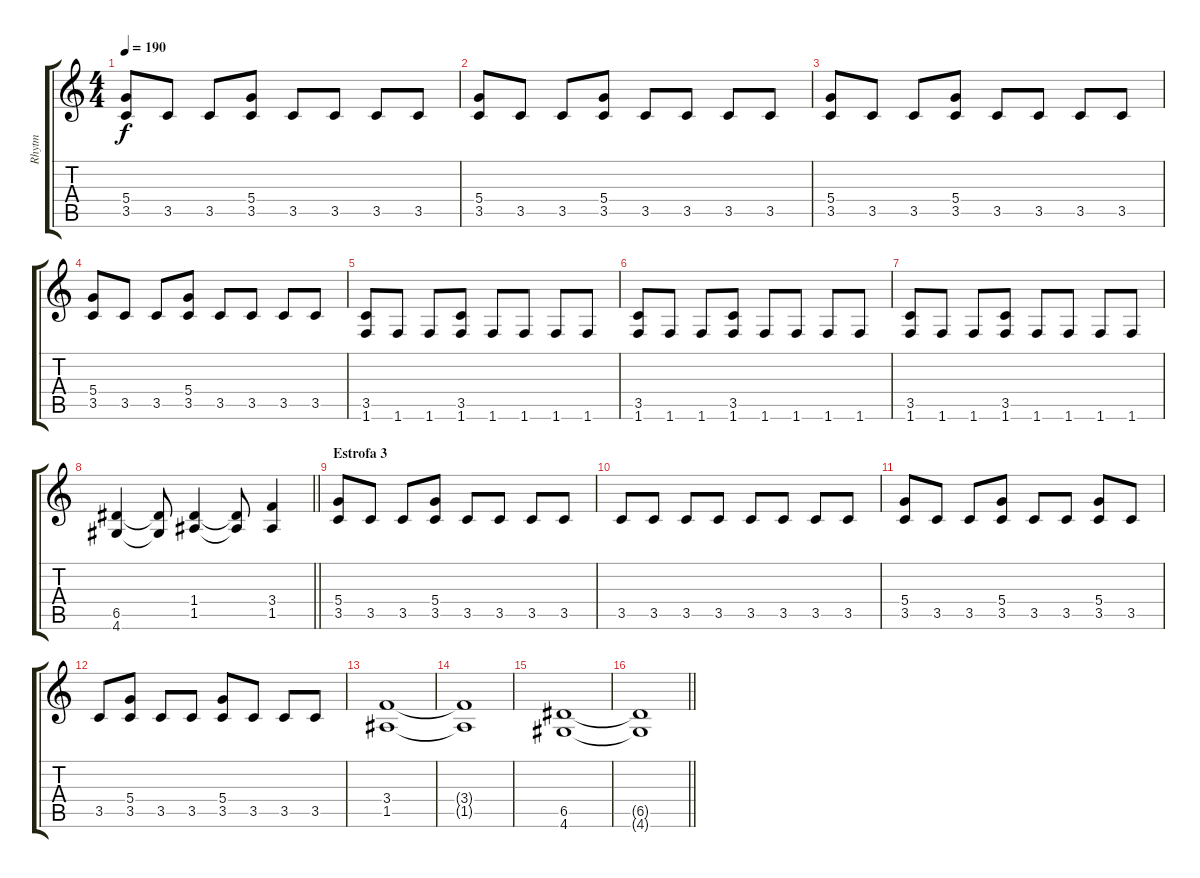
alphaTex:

\track ("Rhytm" "Rhytm") {instrument distortionguitar}
\staff {score tabs}
\tuning (E4 B3 G3 D3 A2 E2) {hide}
\ts (4 4)
\tempo 190
\clef g2
\ks c
(5.4 3.5).8{dy f} 3.5.8 3.5.8 (5.4 3.5).8 3.5.8 3.5.8 3.5.8 3.5.8 |
(5.4 3.5).8 3.5.8 3.5.8 (5.4 3.5).8 3.5.8 3.5.8 3.5.8 3.5.8 |
(5.4 3.5).8 3.5.8 3.5.8 (5.4 3.5).8 3.5.8 3.5.8 3.5.8 3.5.8 |
(5.4 3.5).8 3.5.8 3.5.8 (5.4 3.5).8 3.5.8 3.5.8 3.5.8 3.5.8 |
(3.5 1.6).8 1.6.8 1.6.8 (3.5 1.6).8 1.6.8 1.6.8 1.6.8 1.6.8 |
(3.5 1.6).8 1.6.8 1.6.8 (3.5 1.6).8 1.6.8 1.6.8 1.6.8 1.6.8 |
(3.5 1.6).8 1.6.8 1.6.8 (3.5 1.6).8 1.6.8 1.6.8 1.6.8 1.6.8 |
\barLineRight lightlight
(6.5 4.6).4 (6.5{t} 4.6{t}).8 (1.4 1.5).4 (1.4{t} 1.5{t}).8 (3.4 1.5).4 |
\section ("" "Estrofa 3")
(5.4 3.5).8 3.5.8 3.5.8 (5.4 3.5).8 3.5.8 3.5.8 3.5.8 3.5.8 |
3.5.8 3.5.8 3.5.8 3.5.8 3.5.8 3.5.8 3.5.8 3.5.8 |
(5.4 3.5).8 3.5.8 3.5.8 (5.4 3.5).8 3.5.8 3.5.8 (5.4 3.5).8 3.5.8 |
3.5.8 (5.4 3.5).8 3.5.8 3.5.8 (5.4 3.5).8 3.5.8 3.5.8 3.5.8 |
(3.4 1.5).1 |
(3.4{t} 1.5{t}).1 |
(6.5 4.6).1 |
\barLineRight lightlight
(6.5{t} 4.6{t}).1
